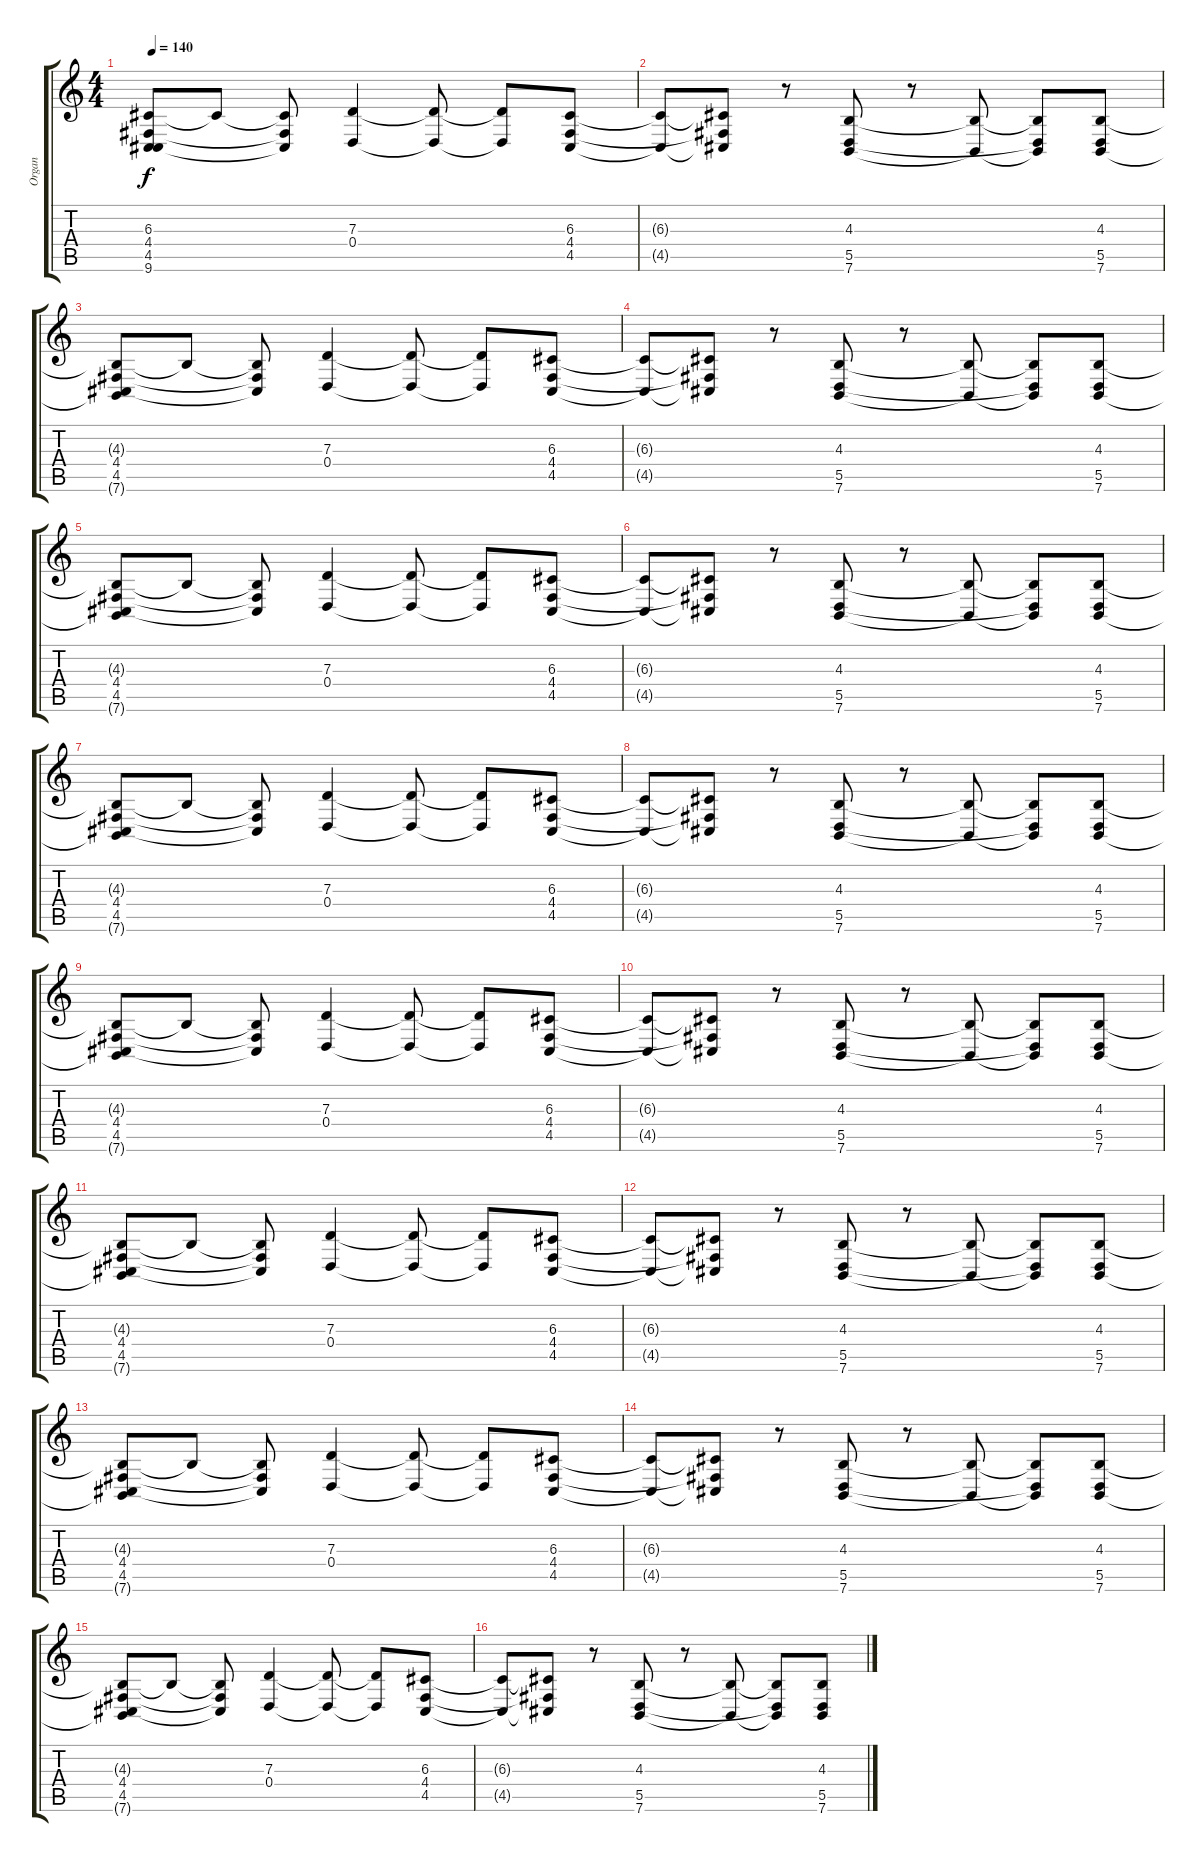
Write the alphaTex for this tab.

\track ("Organ" "Organ") {instrument rockorgan}
\staff {score tabs}
\tuning (E4 B3 G3 D3 A2 E2) {hide}
\ts (4 4)
\tempo 140
\clef g2
\ks c
(6.3 4.4 4.5 9.6).8{dy f} 6.3{t}.8 (6.3{t} 4.4{t} 4.5{t}).8 (7.3 0.4).4 (7.3{t} 0.4{t}).8 (7.3{t} 0.4{t}).8 (6.3 4.4 4.5).8 |
(6.3{t} 4.5{t}).8 (6.3{t} 4.4{t} 4.5{t}).8 r.8 (4.3 5.5 7.6).8 r.8 (4.3{t} 7.6{t}).8 (4.3{t} 5.5{t} 7.6{t}).8 (4.3 5.5 7.6).8 |
(4.3{t} 4.4 4.5 7.6{t}).8 4.3{t}.8 (4.3{t} 4.4{t} 4.5{t}).8 (7.3 0.4).4 (7.3{t} 0.4{t}).8 (7.3{t} 0.4{t}).8 (6.3 4.4 4.5).8 |
(6.3{t} 4.5{t}).8 (6.3{t} 4.4{t} 4.5{t}).8 r.8 (4.3 5.5 7.6).8 r.8 (4.3{t} 7.6{t}).8 (4.3{t} 5.5{t} 7.6{t}).8 (4.3 5.5 7.6).8 |
(4.3{t} 4.4 4.5 7.6{t}).8 4.3{t}.8 (4.3{t} 4.4{t} 4.5{t}).8 (7.3 0.4).4 (7.3{t} 0.4{t}).8 (7.3{t} 0.4{t}).8 (6.3 4.4 4.5).8 |
(6.3{t} 4.5{t}).8 (6.3{t} 4.4{t} 4.5{t}).8 r.8 (4.3 5.5 7.6).8 r.8 (4.3{t} 7.6{t}).8 (4.3{t} 5.5{t} 7.6{t}).8 (4.3 5.5 7.6).8 |
(4.3{t} 4.4 4.5 7.6{t}).8 4.3{t}.8 (4.3{t} 4.4{t} 4.5{t}).8 (7.3 0.4).4 (7.3{t} 0.4{t}).8 (7.3{t} 0.4{t}).8 (6.3 4.4 4.5).8 |
(6.3{t} 4.5{t}).8 (6.3{t} 4.4{t} 4.5{t}).8 r.8 (4.3 5.5 7.6).8 r.8 (4.3{t} 7.6{t}).8 (4.3{t} 5.5{t} 7.6{t}).8 (4.3 5.5 7.6).8 |
(4.3{t} 4.4 4.5 7.6{t}).8 4.3{t}.8 (4.3{t} 4.4{t} 4.5{t}).8 (7.3 0.4).4 (7.3{t} 0.4{t}).8 (7.3{t} 0.4{t}).8 (6.3 4.4 4.5).8 |
(6.3{t} 4.5{t}).8 (6.3{t} 4.4{t} 4.5{t}).8 r.8 (4.3 5.5 7.6).8 r.8 (4.3{t} 7.6{t}).8 (4.3{t} 5.5{t} 7.6{t}).8 (4.3 5.5 7.6).8 |
(4.3{t} 4.4 4.5 7.6{t}).8 4.3{t}.8 (4.3{t} 4.4{t} 4.5{t}).8 (7.3 0.4).4 (7.3{t} 0.4{t}).8 (7.3{t} 0.4{t}).8 (6.3 4.4 4.5).8 |
(6.3{t} 4.5{t}).8 (6.3{t} 4.4{t} 4.5{t}).8 r.8 (4.3 5.5 7.6).8 r.8 (4.3{t} 7.6{t}).8 (4.3{t} 5.5{t} 7.6{t}).8 (4.3 5.5 7.6).8 |
(4.3{t} 4.4 4.5 7.6{t}).8 4.3{t}.8 (4.3{t} 4.4{t} 4.5{t}).8 (7.3 0.4).4 (7.3{t} 0.4{t}).8 (7.3{t} 0.4{t}).8 (6.3 4.4 4.5).8 |
(6.3{t} 4.5{t}).8 (6.3{t} 4.4{t} 4.5{t}).8 r.8 (4.3 5.5 7.6).8 r.8 (4.3{t} 7.6{t}).8 (4.3{t} 5.5{t} 7.6{t}).8 (4.3 5.5 7.6).8 |
(4.3{t} 4.4 4.5 7.6{t}).8 4.3{t}.8 (4.3{t} 4.4{t} 4.5{t}).8 (7.3 0.4).4 (7.3{t} 0.4{t}).8 (7.3{t} 0.4{t}).8 (6.3 4.4 4.5).8 |
(6.3{t} 4.5{t}).8 (6.3{t} 4.4{t} 4.5{t}).8 r.8 (4.3 5.5 7.6).8 r.8 (4.3{t} 7.6{t}).8 (4.3{t} 5.5{t} 7.6{t}).8 (4.3 5.5 7.6).8
